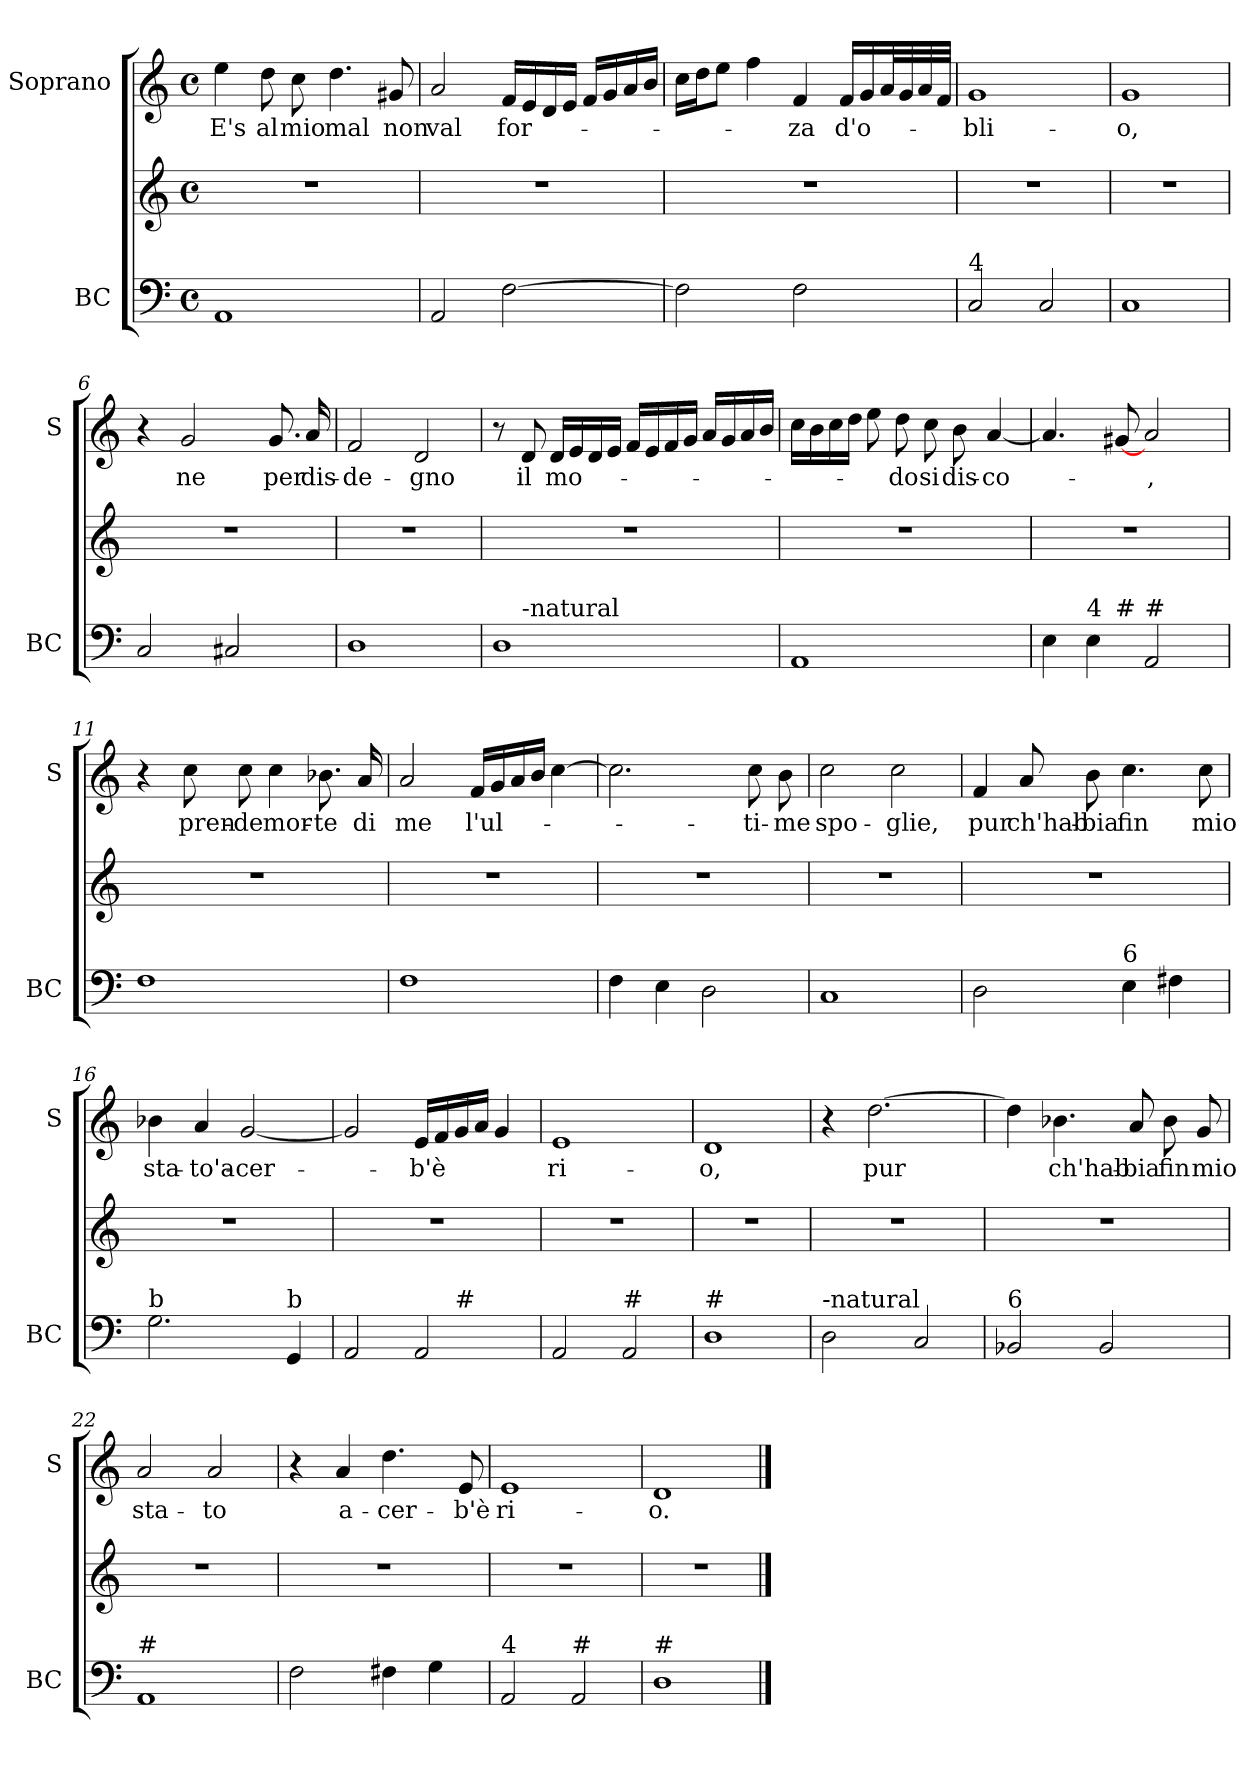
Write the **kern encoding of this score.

**kern	**kern	**kern	**text
*part2	*part2	*part1	*part1
*staff3	*staff2	*staff1	*staff1
*I"BC	*	*I"Soprano	*
*I'BC	*	*I'S	*
*clefF4	*clefG2	*clefG2	*
*k[]	*k[]	*k[]	*
*C:	*C:	*C:	*
*M4/4	*M4/4	*M4/4	*
*met(c)	*met(c)	*met(c)	*
=1	=1	=1	=1
!	!	!	!LO:LY:b
1AA	1r	4ee\	E's
!	!	!	!LO:LY:b
.	.	8dd\	al
!	!	!	!LO:LY:b
.	.	8cc\	mio
!	!	!	!LO:LY:b
.	.	4.dd\	mal
!	!	!	!LO:LY:b
.	.	8g#X/	non
=2	=2	=2	=2
!	!	!	!LO:LY:b
2AA/	1r	2a/	val
!	!	!	!LO:LY:b
[2F\	.	16f/LL	for-
.	.	16e/	.
.	.	16d/	.
.	.	16e/JJ	.
.	.	16f/LL	.
.	.	16g/	.
.	.	16a/	.
.	.	16b/JJ	.
=3	=3	=3	=3
2F\]	1r	16cc\LL	.
.	.	16dd\J	.
.	.	8ee\J	.
.	.	4ff\	.
!	!	!	!LO:LY:b
2F\	.	4f/	-za
!	!	!	!LO:LY:b
.	.	16f/LL	d'o-
.	.	16g/	.
.	.	32a/L	.
.	.	32g/	.
.	.	32a/	.
.	.	32f/JJJ	.
=4	=4	=4	=4
!LO:TX:a:t=4	!	!	!
!	!	!	!LO:LY:b
2C/	1r	1g	-bli-
2C/	.	.	.
=5	=5	=5	=5
!	!	!	!LO:LY:b
1C	1r	1g	-o,
!!LO:LB:g=z
=6	=6	=6	=6
2C/	1r	4r	.
!	!	!	!LO:LY:b
.	.	2g/	ne
2C#X/	.	.	.
!	!	!	!LO:LY:b
.	.	8.g/	per
!	!	!	!LO:LY:b
.	.	16a/	dis-
=7	=7	=7	=7
!	!	!	!LO:LY:b
1D	1r	2f/	-de-
!	!	!	!LO:LY:b
.	.	2d/	-gno
=8	=8	=8	=8
*^	*	*	*
1D	8ryy	1r	8r	.
!	!LO:TX:a:t=-natural	!	!	!
!	!	!	!	!LO:LY:b
.	2..ryy	.	8d/	il
!	!	!	!	!LO:LY:b
.	.	.	16d/LL	mo-
.	.	.	16e/	.
.	.	.	16d/	.
.	.	.	16e/JJ	.
.	.	.	16f/LL	.
.	.	.	16e/	.
.	.	.	16f/	.
.	.	.	16g/JJ	.
.	.	.	16a/LL	.
.	.	.	16g/	.
.	.	.	16a/	.
.	.	.	16b/JJ	.
*v	*v	*	*	*
=9	=9	=9	=9
1AA	1r	16cc\LL	.
.	.	16b\	.
.	.	16cc\	.
.	.	16dd\JJ	.
.	.	8ee\	.
!	!	!	!LO:LY:b
.	.	8dd\	-do
!	!	!	!LO:LY:b
.	.	8cc\	si
!	!	!	!LO:LY:b
.	.	8b\	dis-
!	!	!	!LO:LY:b
.	.	[4a/	-co-
=10	=10	=10	=10
*^	*	*	*
4E\	4.ryy	1r	4.a/]	.
!LO:TX:a:t=4	!	!	!	!
4E\	.	.	.	.
!	!LO:TX:a:t=#	!	!	!
.	2ryy	.	[8g#X/	.
!LO:TX:a:t=#	!	!	!	!
!	!	!	!	!LO:LY:b
2AA/	.	.	2a/	,
.	8ryy	.	.	.
*v	*v	*	*	*
!!LO:PB:g=z
=11	=11	=11	=11
1F	1r	4r	.
!	!	!	!LO:LY:b
.	.	8cc\	pren-
!	!	!	!LO:LY:b
.	.	8cc\	-de
!	!	!	!LO:LY:b
.	.	4cc\	mor-
!	!	!	!LO:LY:b
.	.	8.b-X\	-te
!	!	!	!LO:LY:b
.	.	16a/	di
=12	=12	=12	=12
!	!	!	!LO:LY:b
1F	1r	2a/	me
!	!	!	!LO:LY:b
.	.	16f/LL	l'ul-
.	.	16g/	.
.	.	16a/	.
.	.	16b/JJ	.
.	.	[4cc\	.
=13	=13	=13	=13
4F\	1r	2.cc\]	.
4E\	.	.	.
2D\	.	.	.
!	!	!	!LO:LY:b
.	.	8cc\	-ti-
!	!	!	!LO:LY:b
.	.	8b\	-me
=14	=14	=14	=14
!	!	!	!LO:LY:b
1C	1r	2cc\	spo-
!	!	!	!LO:LY:b
.	.	2cc\	-glie,
=15	=15	=15	=15
!	!	!	!LO:LY:b
2D\	1r	4f/	pur
!	!	!	!LO:LY:b
.	.	8a/	ch'hab-
!	!	!	!LO:LY:b
.	.	8b\	-bia
!LO:TX:a:t=6	!	!	!
!	!	!	!LO:LY:b
4E\	.	4.cc\	fin
4F#X\	.	.	.
!	!	!	!LO:LY:b
.	.	8cc\	mio
!!LO:LB:g=z
=16	=16	=16	=16
!LO:TX:a:t=b	!	!	!
!	!	!	!LO:LY:b
2.G\	1r	4b-X\	sta-
!	!	!	!LO:LY:b
.	.	4a/	-to'a-
!	!	!	!LO:LY:b
.	.	[2g/	-cer-
!LO:TX:a:t=b	!	!	!
4GG/	.	.	.
=17	=17	=17	=17
!LO:TX:a:t=#	!	!	!
*^	*	*	*
2AA/	2ryy	1r	2g/]	.
!	!	!	!	!LO:LY:b
2AA/	8ryy	.	16e/LL	-b'è
.	.	.	16f/	.
!	!LO:TX:a:t=#	!	!	!
.	4.ryy	.	16g/	.
.	.	.	16a/JJ	.
.	.	.	4g/	.
=18	=18	=18	=18	=18
!LO:TX:a:t=4	!	!	!	!
!	!	!	!	!LO:LY:b
*v	*v	*	*	*
2AA/	1r	1e	ri-
!LO:TX:a:t=#	!	!	!
2AA/	.	.	.
=19	=19	=19	=19
!LO:TX:a:t=#	!	!	!
!	!	!	!LO:LY:b
1D	1r	1d	-o,
=20	=20	=20	=20
!LO:TX:a:t=-natural	!	!	!
2D\	1r	4r	.
!	!	!	!LO:LY:b
.	.	[2.dd\	pur
2C/	.	.	.
!!LO:LB:g=z
=21	=21	=21	=21
!LO:TX:a:t=6	!	!	!
2BB-X/	1r	4dd\]	.
!	!	!	!LO:LY:b
.	.	4.b-X\	ch'hab-
2BB-/	.	.	.
!	!	!	!LO:LY:b
.	.	8a/	-bia
!	!	!	!LO:LY:b
.	.	8b-\	fin
!	!	!	!LO:LY:b
.	.	8g/	mio
=22	=22	=22	=22
!LO:TX:a:t=#	!	!	!
!	!	!	!LO:LY:b
1AA	1r	2a/	sta-
!	!	!	!LO:LY:b
.	.	2a/	-to
=23	=23	=23	=23
2F\	1r	4r	.
!	!	!	!LO:LY:b
.	.	4a/	a-
!	!	!	!LO:LY:b
4F#X\	.	4.dd\	-cer-
4G\	.	.	.
!	!	!	!LO:LY:b
.	.	8e/	-b'è
=24	=24	=24	=24
!LO:TX:a:t=4	!	!	!
!	!	!	!LO:LY:b
2AA/	1r	1e	ri-
!LO:TX:a:t=#	!	!	!
2AA/	.	.	.
=25	=25	=25	=25
!LO:TX:a:t=#	!	!	!
!	!	!	!LO:LY:b
1D	1r	1d	-o.
==	==	==	==
*-	*-	*-	*-
